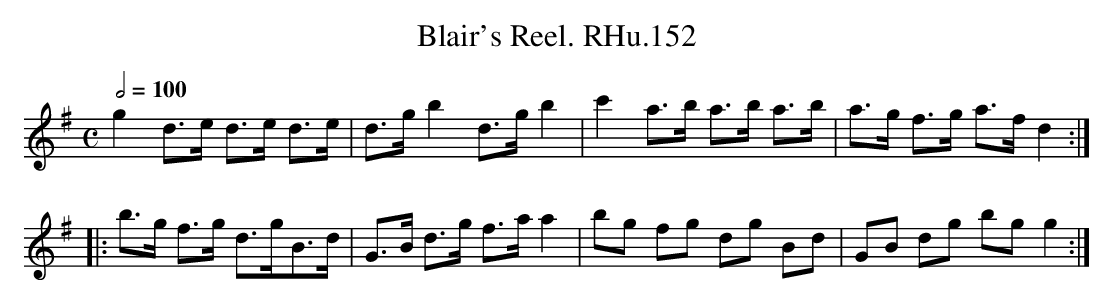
X:1
T:Blair's Reel. RHu.152
M:C
L:1/8
Q:1/2=100
K:G
g2 d>e d>e d>e|d>g b2d>g b2|c'2 a>b a>b a>b|a>g f>g a>f d2:|
|:b>g f>g d>gB>d|G>B d>g f>a a2|bg fg dg Bd|GB dg bg g2:|
